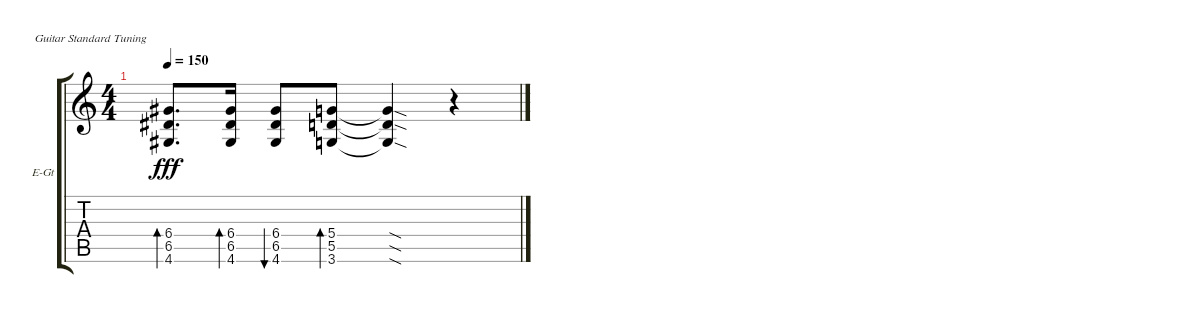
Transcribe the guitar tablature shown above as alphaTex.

\defaultSystemsLayout 4
\bracketExtendMode groupsimilarinstruments
\firstSystemTrackNameOrientation horizontal
\otherSystemsTrackNameOrientation horizontal
\track ("Turner" "E-Gt") {instrument electricguitarclean}
\staff {score tabs}
\tuning (E4 B3 G3 D3 A2 E2)
\ts (4 4)
\tempo 150
\clef g2
\ks c
(4.6 6.5 6.4).8{d bd 50 dy fff} (4.6 6.5 6.4).16{bd 49} (4.6 6.4 6.5).8{bu 48} (3.6 5.5 5.4).8{bd 47} (3.6{sod t} 5.4{sod t} 5.5{sod t}).4 r.4
